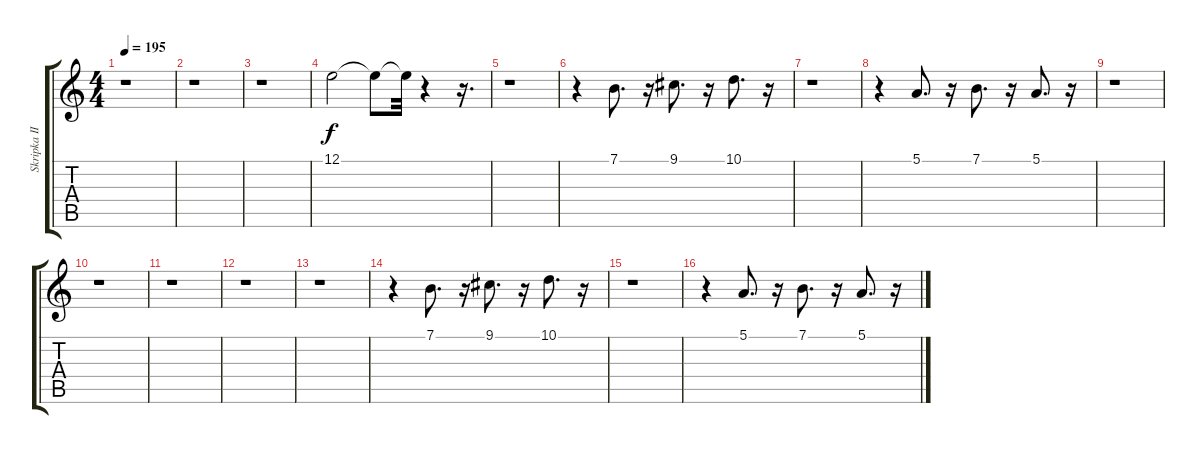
\track ("Skripka II" "Skripka II") {instrument viola}
\staff {score tabs}
\tuning (E4 B3 G3 D3 A2 D2) {hide}
\ts (4 4)
\tempo 195
\clef g2
\ks c
r.1{dy f} |
r.1 |
r.1 |
12.1.2 12.1{t}.8 12.1{t}.32 r.4 r.16{d} |
r.1 |
r.4 7.1.8{d} r.16 9.1.8{d} r.16 10.1.8{d} r.16 |
r.1 |
r.4 5.1.8{d} r.16 7.1.8{d} r.16 5.1.8{d} r.16 |
r.1 |
r.1 |
r.1 |
r.1 |
r.1 |
r.4 7.1.8{d} r.16 9.1.8{d} r.16 10.1.8{d} r.16 |
r.1 |
r.4 5.1.8{d} r.16 7.1.8{d} r.16 5.1.8{d} r.16
